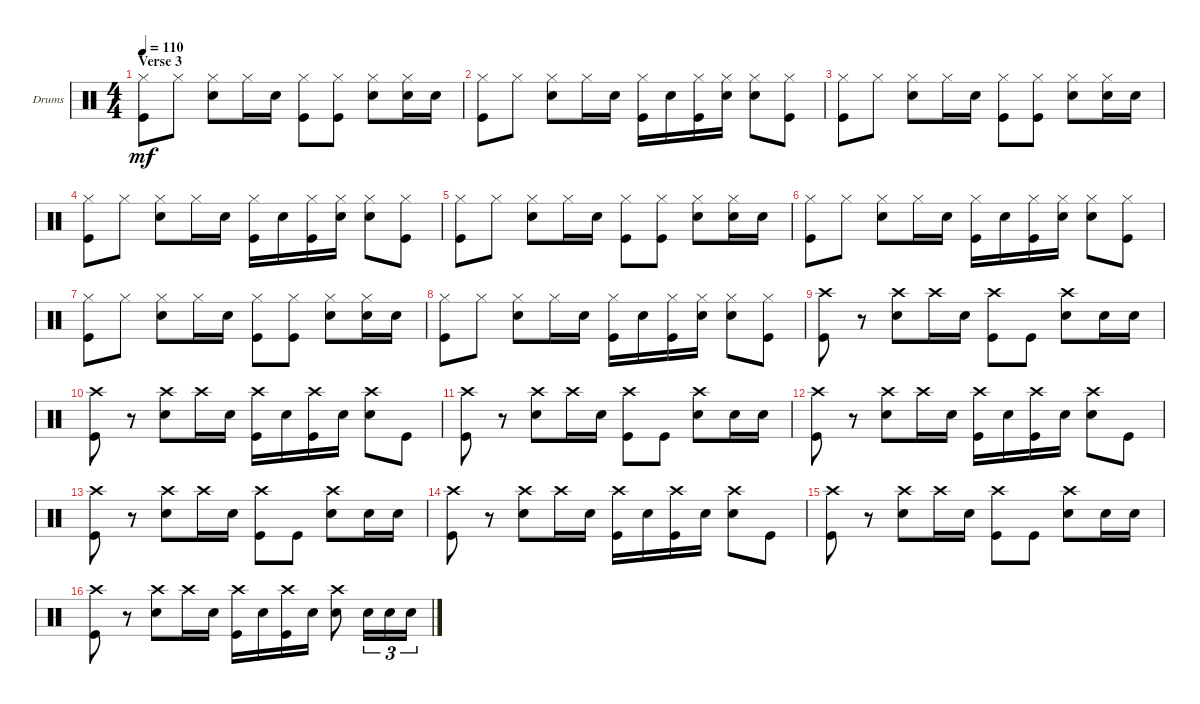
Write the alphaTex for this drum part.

\defaultSystemsLayout 4
\bracketExtendMode groupsimilarinstruments
\firstSystemTrackNameOrientation horizontal
\otherSystemsTrackNameOrientation horizontal
\chordDiagramsInScore
\track ("Drumkit" "Drums") {instrument percussion}
\staff {score}
\articulation defaults
\ts (4 4)
\section ("" "Verse 3")
\tempo 110
\clef neutral
\ks c
("Kick (hit)" "Hi-Hat (closed)").8{dy mf} "Hi-Hat (closed)".8 ("Hi-Hat (closed)" "Snare (hit) 2").8 "Hi-Hat (closed)".16 "Snare (hit) 2".16 ("Kick (hit)" "Hi-Hat (closed)").8 ("Kick (hit)" "Hi-Hat (closed)").8 ("Snare (hit) 2" "Hi-Hat (closed)").8 ("Snare (hit) 2" "Hi-Hat (closed)").16 "Snare (hit) 2".16 |
("Kick (hit)" "Hi-Hat (closed)").8 "Hi-Hat (closed)".8 ("Hi-Hat (closed)" "Snare (hit) 2").8 "Hi-Hat (closed)".16 "Snare (hit) 2".16 ("Kick (hit)" "Hi-Hat (closed)").16 "Snare (hit) 2".16 ("Kick (hit)" "Hi-Hat (closed)").16 ("Snare (hit) 2" "Hi-Hat (closed)").16 ("Snare (hit) 2" "Hi-Hat (closed)").8 ("Hi-Hat (closed)" "Kick (hit)").8 |
("Kick (hit)" "Hi-Hat (closed)").8 "Hi-Hat (closed)".8 ("Hi-Hat (closed)" "Snare (hit) 2").8 "Hi-Hat (closed)".16 "Snare (hit) 2".16 ("Kick (hit)" "Hi-Hat (closed)").8 ("Kick (hit)" "Hi-Hat (closed)").8 ("Snare (hit) 2" "Hi-Hat (closed)").8 ("Snare (hit) 2" "Hi-Hat (closed)").16 "Snare (hit) 2".16 |
("Kick (hit)" "Hi-Hat (closed)").8 "Hi-Hat (closed)".8 ("Hi-Hat (closed)" "Snare (hit) 2").8 "Hi-Hat (closed)".16 "Snare (hit) 2".16 ("Kick (hit)" "Hi-Hat (closed)").16 "Snare (hit) 2".16 ("Kick (hit)" "Hi-Hat (closed)").16 ("Snare (hit) 2" "Hi-Hat (closed)").16 ("Snare (hit) 2" "Hi-Hat (closed)").8 ("Hi-Hat (closed)" "Kick (hit)").8 |
("Kick (hit)" "Hi-Hat (closed)").8 "Hi-Hat (closed)".8 ("Hi-Hat (closed)" "Snare (hit) 2").8 "Hi-Hat (closed)".16 "Snare (hit) 2".16 ("Kick (hit)" "Hi-Hat (closed)").8 ("Kick (hit)" "Hi-Hat (closed)").8 ("Snare (hit) 2" "Hi-Hat (closed)").8 ("Snare (hit) 2" "Hi-Hat (closed)").16 "Snare (hit) 2".16 |
("Kick (hit)" "Hi-Hat (closed)").8 "Hi-Hat (closed)".8 ("Hi-Hat (closed)" "Snare (hit) 2").8 "Hi-Hat (closed)".16 "Snare (hit) 2".16 ("Kick (hit)" "Hi-Hat (closed)").16 "Snare (hit) 2".16 ("Kick (hit)" "Hi-Hat (closed)").16 ("Snare (hit) 2" "Hi-Hat (closed)").16 ("Snare (hit) 2" "Hi-Hat (closed)").8 ("Hi-Hat (closed)" "Kick (hit)").8 |
("Kick (hit)" "Hi-Hat (closed)").8 "Hi-Hat (closed)".8 ("Hi-Hat (closed)" "Snare (hit) 2").8 "Hi-Hat (closed)".16 "Snare (hit) 2".16 ("Kick (hit)" "Hi-Hat (closed)").8 ("Kick (hit)" "Hi-Hat (closed)").8 ("Snare (hit) 2" "Hi-Hat (closed)").8 ("Snare (hit) 2" "Hi-Hat (closed)").16 "Snare (hit) 2".16 |
("Kick (hit)" "Hi-Hat (closed)").8 "Hi-Hat (closed)".8 ("Hi-Hat (closed)" "Snare (hit) 2").8 "Hi-Hat (closed)".16 "Snare (hit) 2".16 ("Kick (hit)" "Hi-Hat (closed)").16 "Snare (hit) 2".16 ("Kick (hit)" "Hi-Hat (closed)").16 ("Snare (hit) 2" "Hi-Hat (closed)").16 ("Snare (hit) 2" "Hi-Hat (closed)").8 ("Hi-Hat (closed)" "Kick (hit)").8 |
("Kick (hit)" "Crash high (hit)").8 r.8 ("Snare (hit) 2" "Crash high (hit)").8 "Crash high (hit)".16 "Snare (hit) 2".16 ("Kick (hit)" "Crash high (hit)").8 "Kick (hit)".8 ("Snare (hit) 2" "Crash high (hit)").8 "Snare (hit) 2".16 "Snare (hit) 2".16 |
("Kick (hit)" "Crash high (hit)").8 r.8 ("Snare (hit) 2" "Crash high (hit)").8 "Crash high (hit)".16 "Snare (hit) 2".16 ("Kick (hit)" "Crash high (hit)").16 "Snare (hit) 2".16 ("Kick (hit)" "Crash high (hit)").16 "Snare (hit) 2".16 ("Snare (hit) 2" "Crash high (hit)").8 "Kick (hit)".8 |
("Kick (hit)" "Crash high (hit)").8 r.8 ("Snare (hit) 2" "Crash high (hit)").8 "Crash high (hit)".16 "Snare (hit) 2".16 ("Kick (hit)" "Crash high (hit)").8 "Kick (hit)".8 ("Snare (hit) 2" "Crash high (hit)").8 "Snare (hit) 2".16 "Snare (hit) 2".16 |
("Kick (hit)" "Crash high (hit)").8 r.8 ("Snare (hit) 2" "Crash high (hit)").8 "Crash high (hit)".16 "Snare (hit) 2".16 ("Kick (hit)" "Crash high (hit)").16 "Snare (hit) 2".16 ("Kick (hit)" "Crash high (hit)").16 "Snare (hit) 2".16 ("Snare (hit) 2" "Crash high (hit)").8 "Kick (hit)".8 |
("Kick (hit)" "Crash high (hit)").8 r.8 ("Snare (hit) 2" "Crash high (hit)").8 "Crash high (hit)".16 "Snare (hit) 2".16 ("Kick (hit)" "Crash high (hit)").8 "Kick (hit)".8 ("Snare (hit) 2" "Crash high (hit)").8 "Snare (hit) 2".16 "Snare (hit) 2".16 |
("Kick (hit)" "Crash high (hit)").8 r.8 ("Snare (hit) 2" "Crash high (hit)").8 "Crash high (hit)".16 "Snare (hit) 2".16 ("Kick (hit)" "Crash high (hit)").16 "Snare (hit) 2".16 ("Kick (hit)" "Crash high (hit)").16 "Snare (hit) 2".16 ("Snare (hit) 2" "Crash high (hit)").8 "Kick (hit)".8 |
("Kick (hit)" "Crash high (hit)").8 r.8 ("Snare (hit) 2" "Crash high (hit)").8 "Crash high (hit)".16 "Snare (hit) 2".16 ("Kick (hit)" "Crash high (hit)").8 "Kick (hit)".8 ("Snare (hit) 2" "Crash high (hit)").8 "Snare (hit) 2".16 "Snare (hit) 2".16 |
("Kick (hit)" "Crash high (hit)").8 r.8 ("Snare (hit) 2" "Crash high (hit)").8 "Crash high (hit)".16 "Snare (hit) 2".16 ("Kick (hit)" "Crash high (hit)").16 "Snare (hit) 2".16 ("Kick (hit)" "Crash high (hit)").16 "Snare (hit) 2".16 ("Snare (hit) 2" "Crash high (hit)").8 "Snare (hit) 2".16{tu (3 2)} "Snare (hit) 2".16{tu (3 2)} "Snare (hit) 2".16{tu (3 2)}
